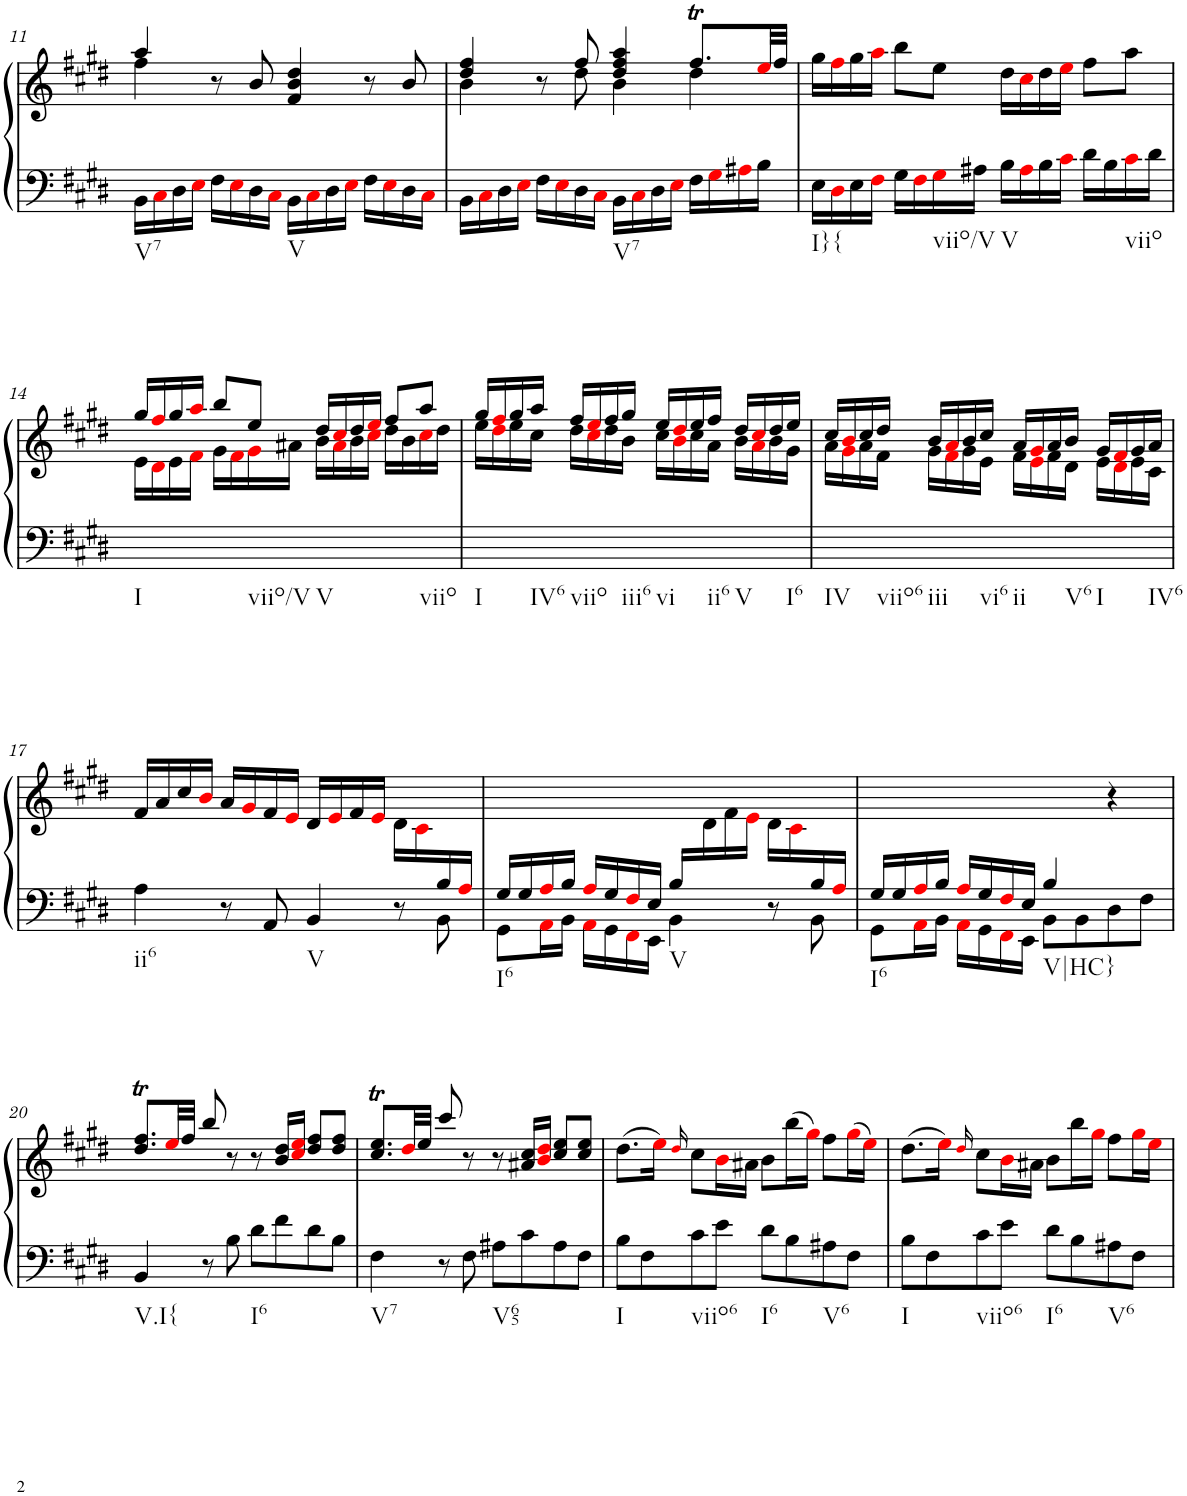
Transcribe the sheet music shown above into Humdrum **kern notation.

**kern	**kern
*part1	*part1
*staff2	*staff1
*I"Piano	*
*I'Pno.	*
!!LO:PB:g=z
*clefF4	*clefG2
*k[f#c#g#d#]	*k[f#c#g#d#]
*M4/4	*M4/4
*met(c)	*met(c)
=11	=11
*	*^
!LO:TX:b:t=V7	!	!
16BB\LL	4ff#\	4aa/
16C#i\	.	.
16D#\	.	.
16Ei\JJ	.	.
16F#\LL	8r	2.ryy
16Ei\	.	.
16D#\	8b/	.
16C#i\JJ	.	.
!LO:TX:b:t=V	!	!
16BB\LL	4f#/ 4b/ 4dd#/	.
16C#i\	.	.
16D#\	.	.
16Ei\JJ	.	.
16F#\LL	8r	.
16Ei\	.	.
16D#\	8b/	.
16C#i\JJ	.	.
=12	=12	=12
16BB\LL	4dd#/ 4ff#/	4b\
16C#i\	.	.
16D#\	.	.
16Ei\JJ	.	.
16F#\LL	8r	8ryy
16Ei\	.	.
16D#\	8ff#/	8dd#\
16C#i\JJ	.	.
!LO:TX:b:t=V7	!	!
16BB\LL	4dd#/ 4ff#/ 4aa/	4b\
16C#i\	.	.
16D#\	.	.
16Ei\JJ	.	.
16F#\LL	8.ff#T/L	4dd#\
16G#i\	.	.
16A#Xi\	.	.
16B\JJ	32eei/LL	.
.	32ff#/JJJ	.
*	*v	*v
=13	=13
!LO:TX:b:t=I}{	!
16E\LL	16gg#\LL
16D#i\	16ff#i\
16E\	16gg#\
16F#i\JJ	16aai\JJ
16G#\LL	8bb\L
16F#i\	.
!LO:TX:b:t=viio/V	!
16G#i\	8ee\J
16A#X\JJ	.
!LO:TX:b:t=V	!
16B\LL	16dd#\LL
16A#i\	16cc#i\
16B\	16dd#\
16c#i\JJ	16eei\JJ
16d#\LL	8ff#\L
16B\	.
!LO:TX:b:t=viio	!
16c#i\	8aa\J
16d#\JJ	.
!!LO:LB:g=z
=14	=14
*	*^
!LO:TX:b:t=I	!	!
4.ryy	16gg#/LL	16e\LL
.	16ff#i/	16d#i\
.	16gg#/	16e\
.	16aai/JJ	16f#i\JJ
.	8bb/L	16g#\LL
.	.	16f#i\
!LO:TX:b:t=viio/V	!	!
8ryy	8ee/J	16g#i\
.	.	16a#X\JJ
!LO:TX:b:t=V	!	!
4.ryy	16dd#/LL	16b\LL
.	16cc#i/	16a#i\
.	16dd#/	16b\
.	16eei/JJ	16cc#i\JJ
.	8ff#/L	16dd#\LL
.	.	16b\
!LO:TX:b:t=viio	!	!
8ryy	8aa/J	16cc#i\
.	.	16dd#\JJ
=15	=15	=15
!LO:TX:b:t=I	!	!
8.ryy	16gg#/LL	16ee\LL
.	16ff#i/	16dd#i\
.	16gg#/	16ee\
!LO:TX:b:t=IV6	!	!
16ryy	16aa/JJ	16cc#\JJ
!LO:TX:b:t=viio	!	!
8.ryy	16ff#/LL	16dd#\LL
.	16eei/	16cc#i\
.	16ff#/	16dd#\
!LO:TX:b:t=iii6	!	!
16ryy	16gg#/JJ	16b\JJ
!LO:TX:b:t=vi	!	!
8.ryy	16ee/LL	16cc#\LL
.	16dd#i/	16bi\
.	16ee/	16cc#\
!LO:TX:b:t=ii6	!	!
16ryy	16ff#/JJ	16a\JJ
!LO:TX:b:t=V	!	!
8.ryy	16dd#/LL	16b\LL
.	16cc#i/	16ai\
.	16dd#/	16b\
!LO:TX:b:t=I6	!	!
16ryy	16ee/JJ	16g#\JJ
=16	=16	=16
!LO:TX:b:t=IV	!	!
8.ryy	16cc#/LL	16a\LL
.	16bi/	16g#i\
.	16cc#/	16a\
!LO:TX:b:t=viio6	!	!
16ryy	16dd#/JJ	16f#\JJ
!LO:TX:b:t=iii	!	!
8.ryy	16b/LL	16g#\LL
.	16ai/	16f#i\
.	16b/	16g#\
!LO:TX:b:t=vi6	!	!
16ryy	16cc#/JJ	16e\JJ
!LO:TX:b:t=ii	!	!
8.ryy	16a/LL	16f#\LL
.	16g#i/	16ei\
.	16a/	16f#\
!LO:TX:b:t=V6	!	!
16ryy	16b/JJ	16d#\JJ
!LO:TX:b:t=I	!	!
8.ryy	16g#/LL	16e\LL
.	16f#i/	16d#i\
.	16g#/	16e\
!LO:TX:b:t=IV6	!	!
16ryy	16a/JJ	16c#\JJ
!!LO:LB:g=z
=17	=17	=17
*^	*	*
!LO:TX:b:t=ii6	!	!	!
*	*	*v	*v
2..ryy	4A\	16f#/LL
.	.	16a/
.	.	16cc#/
.	.	16bi/JJ
.	8r	16a/LL
.	.	16g#i/
.	8AA/	16f#/
.	.	16ei/JJ
!	!LO:TX:b:t=V	!
.	4BB/	16d#/LL
.	.	16ei/
.	.	16f#/
.	.	16ei/JJ
.	8r	16d#\LL
.	.	16c#i\
16B/	8BB\	8ryy
16Ai/JJ	.	.
=18	=18	=18
!LO:TX:b:t=I6	!	!
16G#/LL	8GG#\L	16ryy
16G#/	.	.
16Ai/	16AAi\L	.
16B/JJ	16BB\JJ	.
16Ai/LL	16AAi\LL	.
16G#/	16GG#\	.
16F#i/	16FF#i\	.
16E/JJ	16EE\JJ	.
!LO:TX:b:t=V	!	!
16B/LL	4BB\	.
16ryy	.	16d#\
.	.	16f#\
.	.	16ei\JJ
.	8r	16d#\LL
.	.	16c#i\
16B/	8BB\	8ryy
16Ai/JJ	.	.
=19	=19	=19
!LO:TX:b:t=I6	!	!
16G#/LL	8GG#\L	2.ryy
16G#/	.	.
16Ai/	16AAi\L	.
16B/JJ	16BB\JJ	.
16Ai/LL	16AAi\LL	.
16G#/	16GG#\	.
16F#i/	16FF#i\	.
16E/JJ	16EE\JJ	.
!LO:TX:b:t=V|HC}	!	!
4B/	8BB\L	.
.	8BB\	.
4ryy	8D#\	4r
.	8F#\J	.
!!LO:LB:g=z
=20	=20	=20
!LO:TX:b:t=V.I{	!	!
*v	*v	*
4BB/	8.dd#/T 8.ff#/TL
.	32eei/LL
.	32ff#/JJJ
8r	8bb/
8B\	8r
!LO:TX:b:t=I6	!
8d#\L	8r
8f#\	16b/ 16dd#/LL
.	16cc#i/ 16eei/JJ
8d#\	8dd#/ 8ff#/L
8B\J	8dd#/ 8ff#/J
=21	=21
!LO:TX:b:t=V7	!
4F#\	8.cc#/T 8.ee/TL
.	32dd#i/LL
.	32ee/JJJ
8r	8ccc#/
8F#\	8r
!LO:TX:b:t=V65	!
8A#X\L	8r
8c#\	16a#X/ 16cc#/LL
.	16bi/ 16dd#i/JJ
8A#\	8cc#/ 8ee/L
8F#\J	8cc#/ 8ee/J
=22	=22
!LO:TX:b:t=I	!
8B\L	(8.dd#\L
8F#\	.
.	16eei\Jk)
.	16qdd#i/
!LO:TX:b:t=viio6	!
8c#\	8cc#\L
8e\J	16bi\L
.	16a#X\JJ
!LO:TX:b:t=I6	!
8d#\L	8b\L
8B\	(16bb\L
.	16gg#i\JJ)
!LO:TX:b:t=V6	!
8A#X\	8ff#\L
8F#\J	(16gg#i\L
.	16eei\JJ)
=23	=23
!LO:TX:b:t=I	!
8B\L	(8.dd#\L
8F#\	.
.	16eei\Jk)
.	16qdd#i/
!LO:TX:b:t=viio6	!
8c#\	8cc#\L
8e\J	16bi\L
.	16a#X\JJ
!LO:TX:b:t=I6	!
8d#\L	8b\L
8B\	16bb\L
.	16gg#i\JJ
!LO:TX:b:t=V6	!
8A#X\	8ff#\L
8F#\J	16gg#i\L
.	16eei\JJ
=	=
*-	*-
